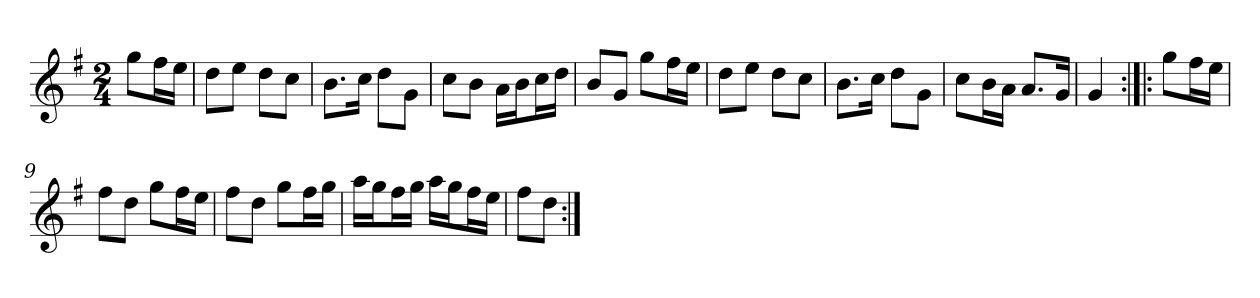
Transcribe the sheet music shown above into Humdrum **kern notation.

**kern
*part1
*staff1
*clefG2
*k[f#]
*G:
*M2/4
*MM120
=
8gg\L
16ff#\L
16ee\JJ
=1
8dd\L
8ee\J
8dd\L
8cc\J
=2
8.b\L
16cc\Jk
8dd\L
8g\J
=3
8cc\L
8b\J
16a\LL
16b\J
16cc\L
16dd\JJ
=4
8b/L
8g/J
8gg\L
16ff#\L
16ee\JJ
=5
8dd\L
8ee\J
8dd\L
8cc\J
=6
8.b\L
16cc\Jk
8dd\L
8g\J
=7
8cc\L
16b\L
16a\JJ
8.a/L
16g/Jk
=8
4g
=:|!|:
8gg\L
16ff#\L
16ee\JJ
=9
8ff#\L
8dd\J
8gg\L
16ff#\L
16ee\JJ
=10
8ff#\L
8dd\J
8gg\L
16ff#\L
16gg\JJ
=11
16aa\LL
16gg\J
16ff#\L
16gg\JJ
16aa\LL
16gg\J
16ff#\L
16ee\JJ
=12
8ff#\L
8dd\J
=:|!
*-
